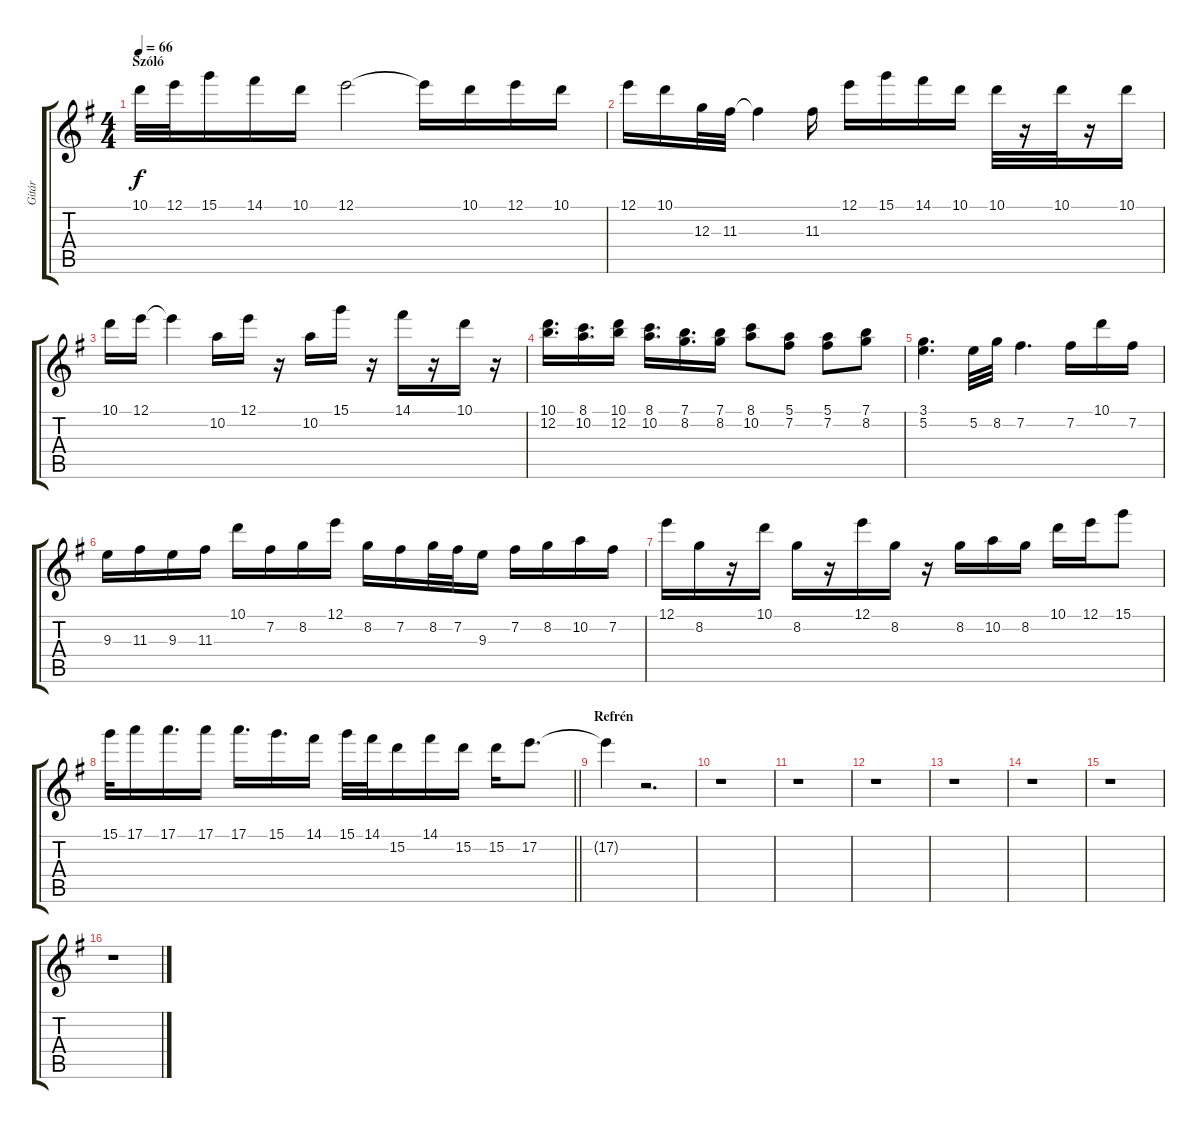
\track ("Gitár" "Gitár") {instrument acousticguitarsteel}
\staff {score tabs}
\tuning (E4 B3 G3 D3 A2 E2) {hide}
\ts (4 4)
\section ("" "Szóló")
\tempo 66
\clef g2
\ks eminor
10.1.32{dy f} 12.1.32 15.1.16 14.1.16 10.1.16 12.1.2 12.1{t}.16 10.1.16 12.1.16 10.1.16 |
12.1.16 10.1.16 12.3.32 11.3.32 11.3{t}.4 11.3.16 12.1.16 15.1.16 14.1.16 10.1.16 10.1.32 r.16 10.1.32 r.16 10.1.16 |
10.1.16 12.1.16 12.1{t}.4 10.2.16 12.1.16 r.16 10.2.16 15.1.16 r.16 14.1.16 r.16 10.1.16 r.16 |
(10.1 12.2).16{d} (8.1 10.2).16{d} (10.1 12.2).16 (8.1 10.2).16{d} (7.1 8.2).16{d} (7.1 8.2).16 (8.1 10.2).8 (5.1 7.2).8 (5.1 7.2).8 (7.1 8.2).8 |
(3.1 5.2).4{d} 5.2.32 8.2.32 7.2.4{d} 7.2.16 10.1.16 7.2.16 |
9.3.16 11.3.16 9.3.16 11.3.16 10.1.16 7.2.16 8.2.16 12.1.16 8.2.16 7.2.16 8.2.32 7.2.32 9.3.16 7.2.16 8.2.16 10.2.16 7.2.16 |
12.1.16 8.2.16 r.16 10.1.16 8.2.16 r.16 12.1.16 8.2.16 r.16 8.2.16 10.2.16 8.2.16 10.1.16 12.1.16 15.1.8 |
\barLineRight lightlight
15.1.32 17.1.16 17.1.16{d} 17.1.16 17.1.16{d} 15.1.16{d} 14.1.16 15.1.32 14.1.32 15.2.16 14.1.16 15.2.16 15.2.16 17.2.8{d} |
\section ("" "Refrén")
17.2{t}.4 r.2{d} |
r.1 |
r.1 |
r.1 |
r.1 |
r.1 |
r.1 |
r.1
